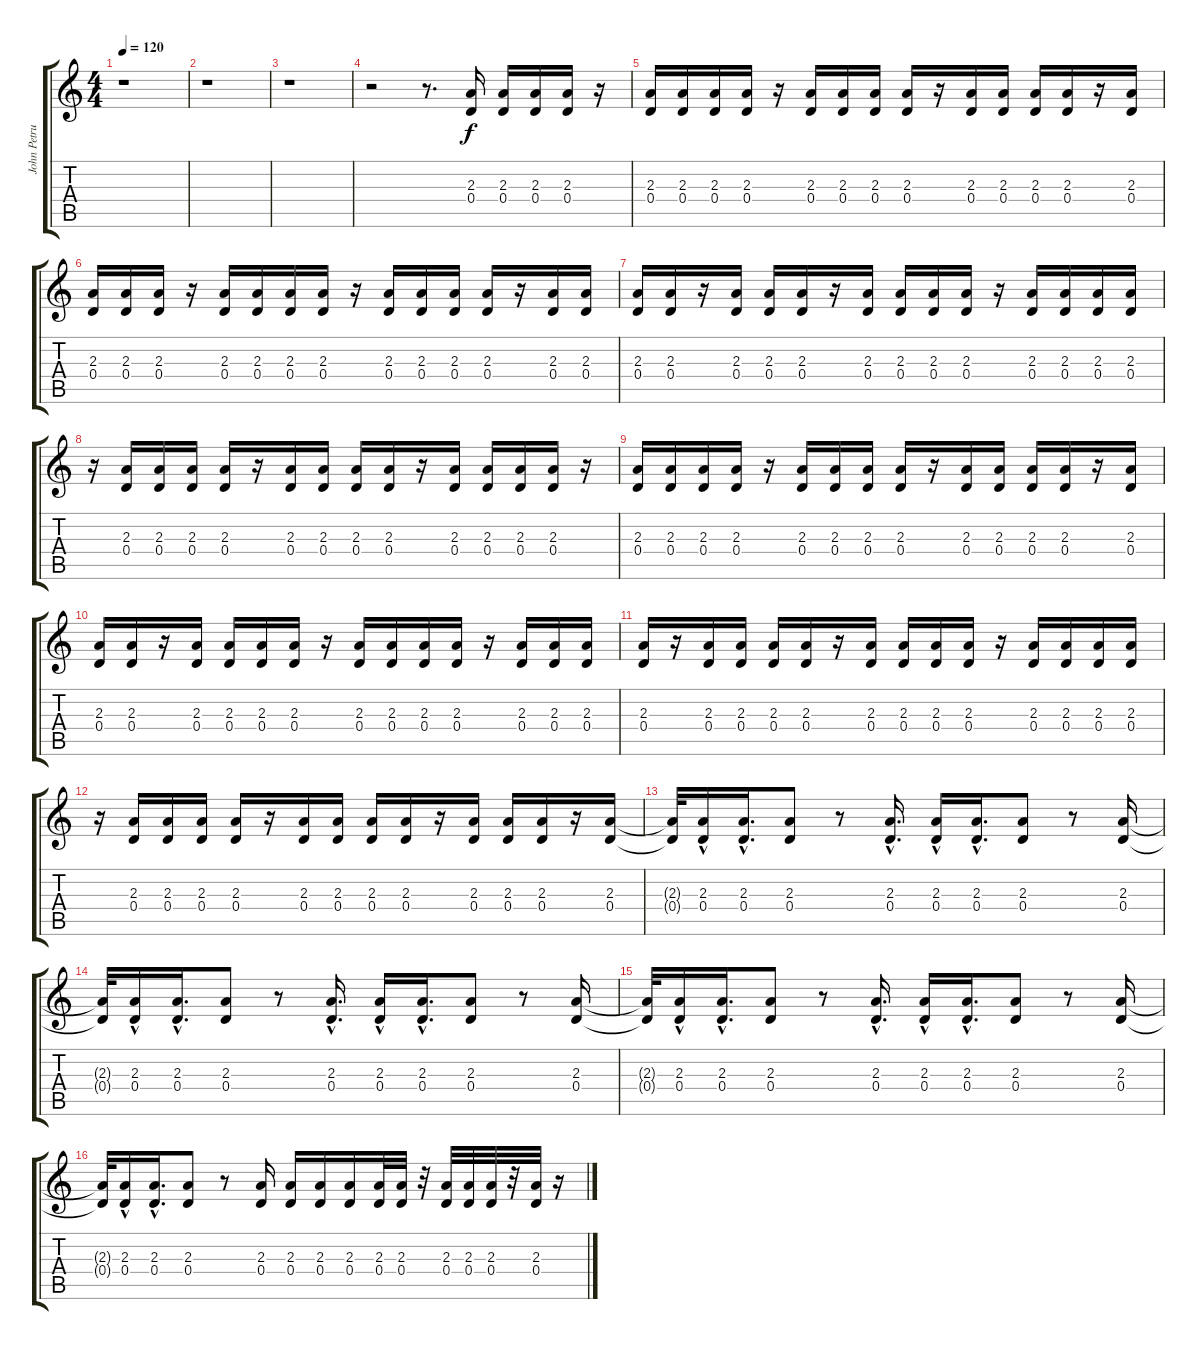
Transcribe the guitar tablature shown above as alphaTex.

\track ("John Petrucci - Disto 2" "John Petru") {instrument distortionguitar}
\staff {score tabs}
\tuning (E4 B3 G3 D3 A2 E2) {hide}
\ts (4 4)
\tempo 120
\clef g2
\ks c
r.1{dy f} |
r.1 |
r.1 |
r.2 r.8{d} (2.3 0.4).16{volume 7} (2.3 0.4).16 (2.3 0.4).16 (2.3 0.4).16 r.16 |
(2.3 0.4).16 (2.3 0.4).16 (2.3 0.4).16 (2.3 0.4).16 r.16 (2.3 0.4).16 (2.3 0.4).16 (2.3 0.4).16 (2.3 0.4).16 r.16 (2.3 0.4).16 (2.3 0.4).16 (2.3 0.4).16 (2.3 0.4).16 r.16 (2.3 0.4).16 |
(2.3 0.4).16 (2.3 0.4).16 (2.3 0.4).16 r.16 (2.3 0.4).16 (2.3 0.4).16 (2.3 0.4).16 (2.3 0.4).16 r.16 (2.3 0.4).16 (2.3 0.4).16 (2.3 0.4).16 (2.3 0.4).16 r.16 (2.3 0.4).16 (2.3 0.4).16 |
(2.3 0.4).16 (2.3 0.4).16 r.16 (2.3 0.4).16 (2.3 0.4).16 (2.3 0.4).16 r.16 (2.3 0.4).16 (2.3 0.4).16 (2.3 0.4).16 (2.3 0.4).16 r.16 (2.3 0.4).16 (2.3 0.4).16 (2.3 0.4).16 (2.3 0.4).16 |
r.16 (2.3 0.4).16 (2.3 0.4).16 (2.3 0.4).16 (2.3 0.4).16 r.16 (2.3 0.4).16 (2.3 0.4).16 (2.3 0.4).16 (2.3 0.4).16 r.16 (2.3 0.4).16 (2.3 0.4).16 (2.3 0.4).16 (2.3 0.4).16 r.16 |
(2.3 0.4).16 (2.3 0.4).16 (2.3 0.4).16 (2.3 0.4).16 r.16 (2.3 0.4).16 (2.3 0.4).16 (2.3 0.4).16 (2.3 0.4).16 r.16 (2.3 0.4).16 (2.3 0.4).16 (2.3 0.4).16 (2.3 0.4).16 r.16 (2.3 0.4).16 |
(2.3 0.4).16 (2.3 0.4).16 r.16 (2.3 0.4).16 (2.3 0.4).16 (2.3 0.4).16 (2.3 0.4).16 r.16 (2.3 0.4).16 (2.3 0.4).16 (2.3 0.4).16 (2.3 0.4).16 r.16 (2.3 0.4).16 (2.3 0.4).16 (2.3 0.4).16 |
(2.3 0.4).16 r.16 (2.3 0.4).16 (2.3 0.4).16 (2.3 0.4).16 (2.3 0.4).16 r.16 (2.3 0.4).16 (2.3 0.4).16 (2.3 0.4).16 (2.3 0.4).16 r.16 (2.3 0.4).16 (2.3 0.4).16 (2.3 0.4).16 (2.3 0.4).16 |
r.16 (2.3 0.4).16 (2.3 0.4).16 (2.3 0.4).16 (2.3 0.4).16 r.16 (2.3 0.4).16 (2.3 0.4).16 (2.3 0.4).16 (2.3 0.4).16 r.16 (2.3 0.4).16 (2.3 0.4).16 (2.3 0.4).16 r.16 (2.3 0.4).16 |
(2.3{t} 0.4{t}).32 (2.3{hac} 0.4{hac}).16 (2.3{hac} 0.4{hac}).16{d} (2.3 0.4).8 r.8 (2.3{hac} 0.4{hac}).16{d} (2.3{hac} 0.4{hac}).16 (2.3{hac} 0.4{hac}).16{d} (2.3 0.4).8 r.8 (2.3 0.4).16 |
(2.3{t} 0.4{t}).32 (2.3{hac} 0.4{hac}).16 (2.3{hac} 0.4{hac}).16{d} (2.3 0.4).8 r.8 (2.3{hac} 0.4{hac}).16{d} (2.3{hac} 0.4{hac}).16 (2.3{hac} 0.4{hac}).16{d} (2.3 0.4).8 r.8 (2.3 0.4).16 |
(2.3{t} 0.4{t}).32 (2.3{hac} 0.4{hac}).16 (2.3{hac} 0.4{hac}).16{d} (2.3 0.4).8 r.8 (2.3{hac} 0.4{hac}).16{d} (2.3{hac} 0.4{hac}).16 (2.3{hac} 0.4{hac}).16{d} (2.3 0.4).8 r.8 (2.3 0.4).16 |
(2.3{t} 0.4{t}).32 (2.3{hac} 0.4{hac}).16 (2.3{hac} 0.4{hac}).16{d} (2.3 0.4).8 r.8 (2.3 0.4).16 (2.3 0.4).16 (2.3 0.4).16 (2.3 0.4).16 (2.3 0.4).32 (2.3 0.4).32 r.32 (2.3 0.4).32 (2.3 0.4).32 (2.3 0.4).32 r.32 (2.3 0.4).32 r.16
